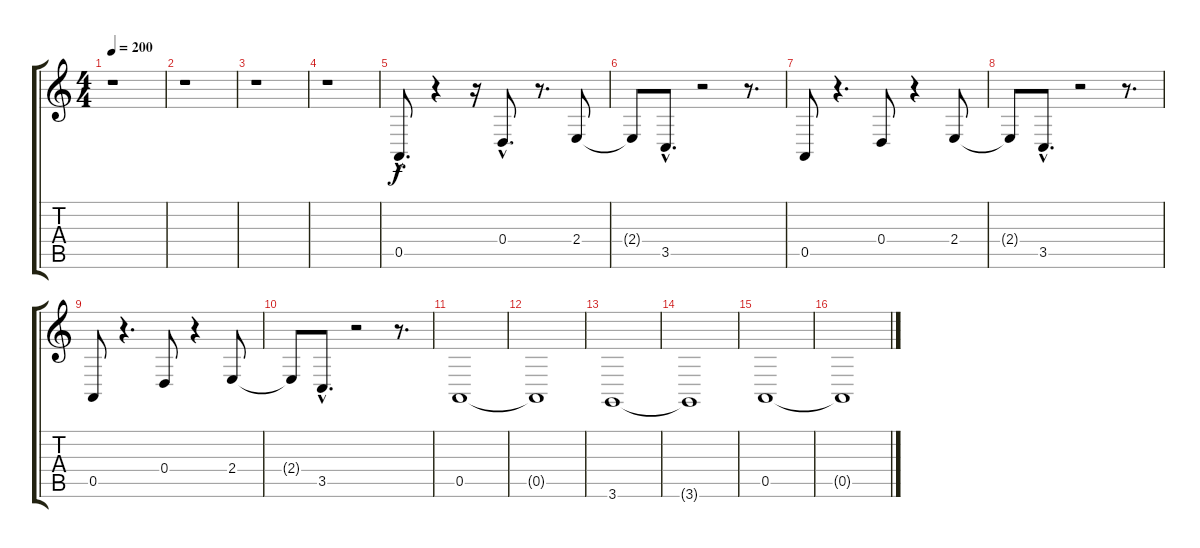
\track "" {instrument trombone}
\staff {score tabs}
\tuning (E4 B3 G3 D3 A2 E2) {hide}
\ts (4 4)
\tempo 200
\clef g2
\ks c
r.1{dy f} |
r.1 |
r.1 |
r.1 |
0.5{hac}.8{d volume 15} r.4 r.16 0.4{hac}.8{d} r.8{d} 2.4.8 |
2.4{t}.8 3.5{hac}.8{d} r.2 r.8{d} |
0.5.8 r.4{d} 0.4.8 r.4 2.4.8 |
2.4{t}.8 3.5{hac}.8{d} r.2 r.8{d} |
0.5.8 r.4{d} 0.4.8 r.4 2.4.8 |
2.4{t}.8 3.5{hac}.8{d} r.2 r.8{d} |
0.5.1{volume 15} |
0.5{t}.1 |
3.6.1{volume 14} |
3.6{t}.1 |
0.5.1{volume 11} |
0.5{t}.1
